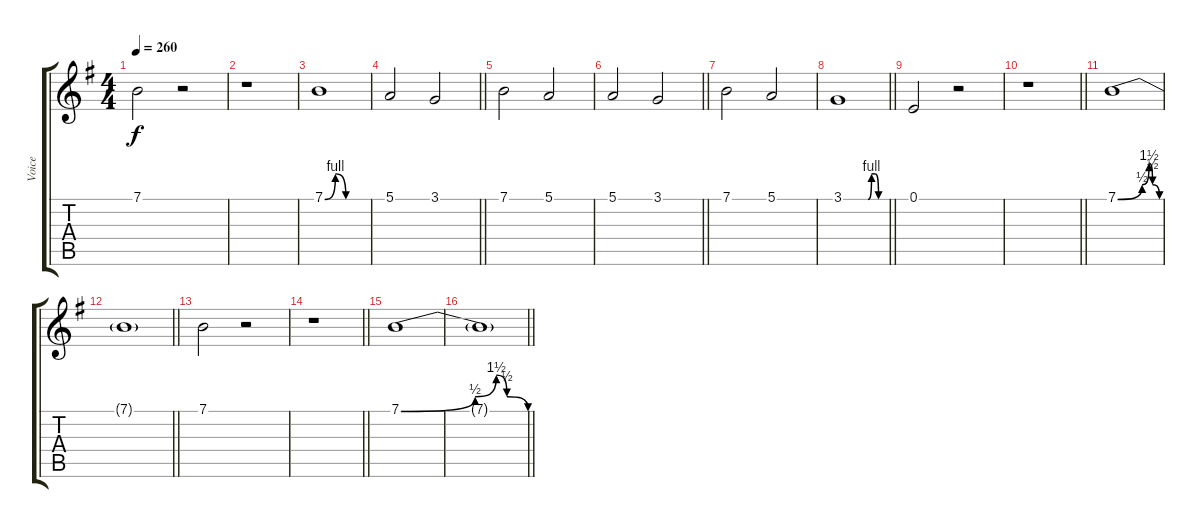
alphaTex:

\track ("Voice" "Voice") {instrument pad7halo}
\staff {score tabs}
\tuning (E4 B3 G3 D3 A2 E2) {hide}
\ts (4 4)
\section ("" "")
\tempo 260
\clef g2
\ks eminor
7.1.2{dy f} r.2 |
r.1 |
7.1{be (custom 0 0 15 4 30 0 60 0)}.1 |
\barLineRight lightlight
5.1.2 3.1.2 |
\section ("" "")
7.1.2 5.1.2 |
\barLineRight lightlight
5.1.2 3.1.2 |
7.1.2 5.1.2 |
\barLineRight lightlight
3.1{be (custom 0 0 35 0 40 4 45 4 50 0 60 0)}.1 |
\section ("" "")
0.1.2 r.2 |
\barLineRight lightlight
r.1 |
7.1{be (custom 0 0 35 2 45 6 50 2 60 0)}.1 |
\barLineRight lightlight
7.1{t}.1 |
7.1.2 r.2 |
\barLineRight lightlight
r.1 |
7.1{be (custom 0 0 35 2 45 6 50 2 60 0)}.1 |
\barLineRight lightlight
7.1{t}.1
